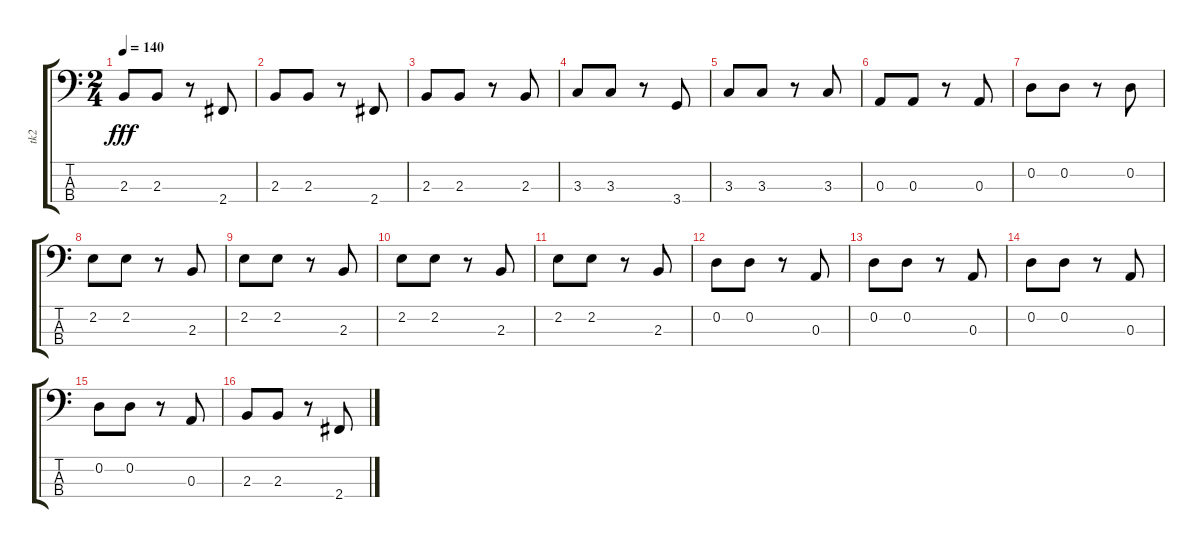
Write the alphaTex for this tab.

\track ("tk2" "tk2") {instrument electricbassfinger}
\staff {score tabs}
\tuning (G2 D2 A1 E1) {hide}
\ts (2 4)
\tempo 140
\clef f4
\ks c
2.3.8{dy fff} 2.3.8 r.8 2.4.8 |
2.3.8 2.3.8 r.8 2.4.8 |
2.3.8 2.3.8 r.8 2.3.8 |
3.3.8 3.3.8 r.8 3.4.8 |
3.3.8 3.3.8 r.8 3.3.8 |
0.3.8 0.3.8 r.8 0.3.8 |
0.2.8 0.2.8 r.8 0.2.8 |
2.2.8 2.2.8 r.8 2.3.8 |
2.2.8 2.2.8 r.8 2.3.8 |
2.2.8 2.2.8 r.8 2.3.8 |
2.2.8 2.2.8 r.8 2.3.8 |
0.2.8 0.2.8 r.8 0.3.8 |
0.2.8 0.2.8 r.8 0.3.8 |
0.2.8 0.2.8 r.8 0.3.8 |
0.2.8 0.2.8 r.8 0.3.8 |
2.3.8 2.3.8 r.8 2.4.8
